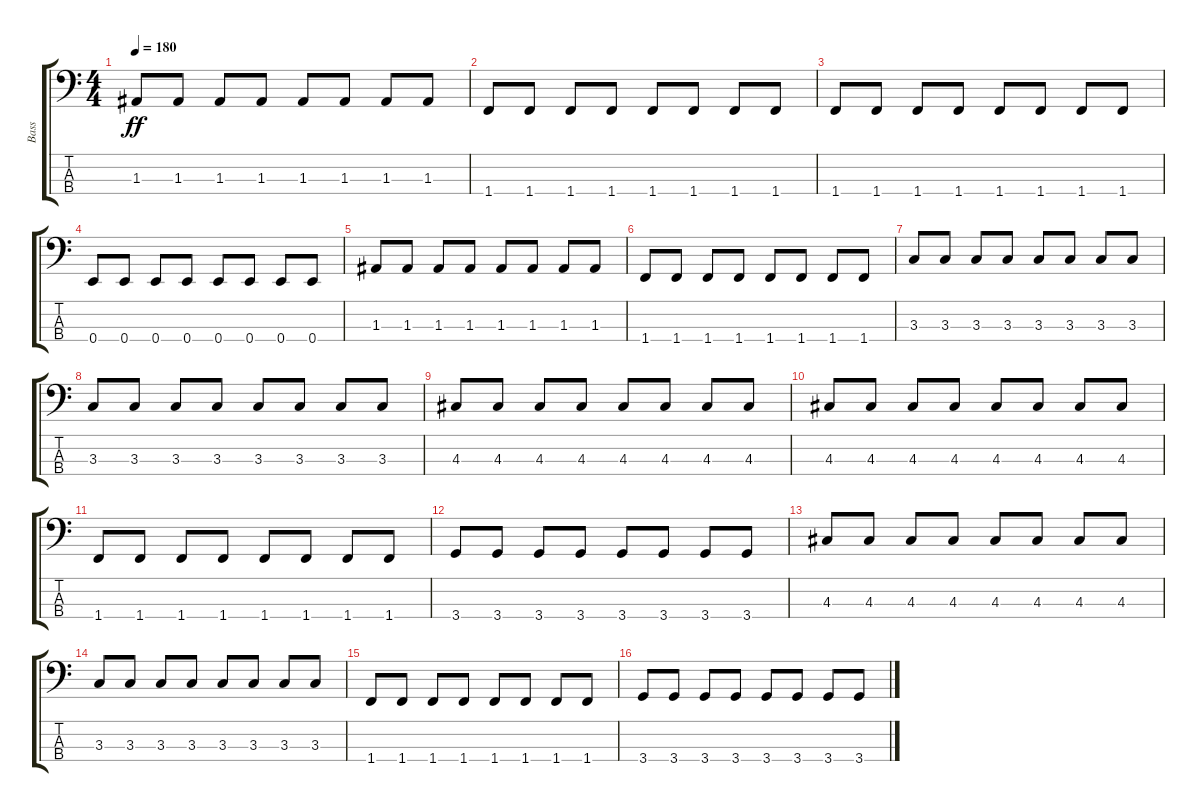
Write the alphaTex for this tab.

\track ("Bass" "Bass") {instrument electricbasspick}
\staff {score tabs}
\tuning (G2 D2 A1 E1) {hide}
\ts (4 4)
\tempo 180
\clef f4
\ks c
1.3.8{dy ff} 1.3.8 1.3.8 1.3.8 1.3.8 1.3.8 1.3.8 1.3.8 |
1.4.8 1.4.8 1.4.8 1.4.8 1.4.8 1.4.8 1.4.8 1.4.8 |
1.4.8 1.4.8 1.4.8 1.4.8 1.4.8 1.4.8 1.4.8 1.4.8 |
0.4.8 0.4.8 0.4.8 0.4.8 0.4.8 0.4.8 0.4.8 0.4.8 |
1.3.8 1.3.8 1.3.8 1.3.8 1.3.8 1.3.8 1.3.8 1.3.8 |
1.4.8 1.4.8 1.4.8 1.4.8 1.4.8 1.4.8 1.4.8 1.4.8 |
3.3.8 3.3.8 3.3.8 3.3.8 3.3.8 3.3.8 3.3.8 3.3.8 |
3.3.8 3.3.8 3.3.8 3.3.8 3.3.8 3.3.8 3.3.8 3.3.8 |
4.3.8 4.3.8 4.3.8 4.3.8 4.3.8 4.3.8 4.3.8 4.3.8 |
4.3.8 4.3.8 4.3.8 4.3.8 4.3.8 4.3.8 4.3.8 4.3.8 |
1.4.8 1.4.8 1.4.8 1.4.8 1.4.8 1.4.8 1.4.8 1.4.8 |
3.4.8 3.4.8 3.4.8 3.4.8 3.4.8 3.4.8 3.4.8 3.4.8 |
4.3.8 4.3.8 4.3.8 4.3.8 4.3.8 4.3.8 4.3.8 4.3.8 |
3.3.8 3.3.8 3.3.8 3.3.8 3.3.8 3.3.8 3.3.8 3.3.8 |
1.4.8 1.4.8 1.4.8 1.4.8 1.4.8 1.4.8 1.4.8 1.4.8 |
3.4.8 3.4.8 3.4.8 3.4.8 3.4.8 3.4.8 3.4.8 3.4.8
